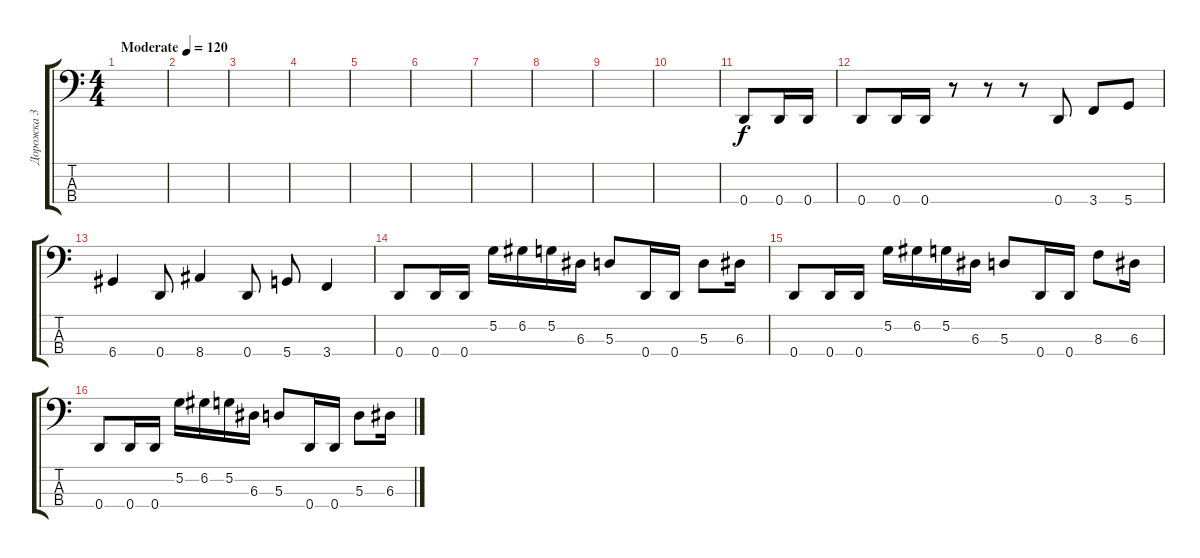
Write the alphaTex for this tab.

\track ("Дорожка 3" "Дорожка 3") {instrument electricbassfinger}
\staff {score tabs}
\tuning (G2 D2 A1 D1) {hide}
\ts (4 4)
\tempo (120 "Moderate")
\clef f4
\ks c
|
|
|
|
|
|
|
|
|
|
0.4.8 0.4.16 0.4.16 |
0.4.8 0.4.16 0.4.16 r.8 r.8 r.8 0.4.8 3.4.8 5.4.8 |
6.4.4 0.4.8 8.4.4 0.4.8 5.4.8 3.4.4 |
0.4.8 0.4.16 0.4.16 5.2.16 6.2.16 5.2.16 6.3.16 5.3.8 0.4.16 0.4.16 5.3.8 6.3.16 |
0.4.8 0.4.16 0.4.16 5.2.16 6.2.16 5.2.16 6.3.16 5.3.8 0.4.16 0.4.16 8.3.8 6.3.16 |
0.4.8 0.4.16 0.4.16 5.2.16 6.2.16 5.2.16 6.3.16 5.3.8 0.4.16 0.4.16 5.3.8 6.3.16
